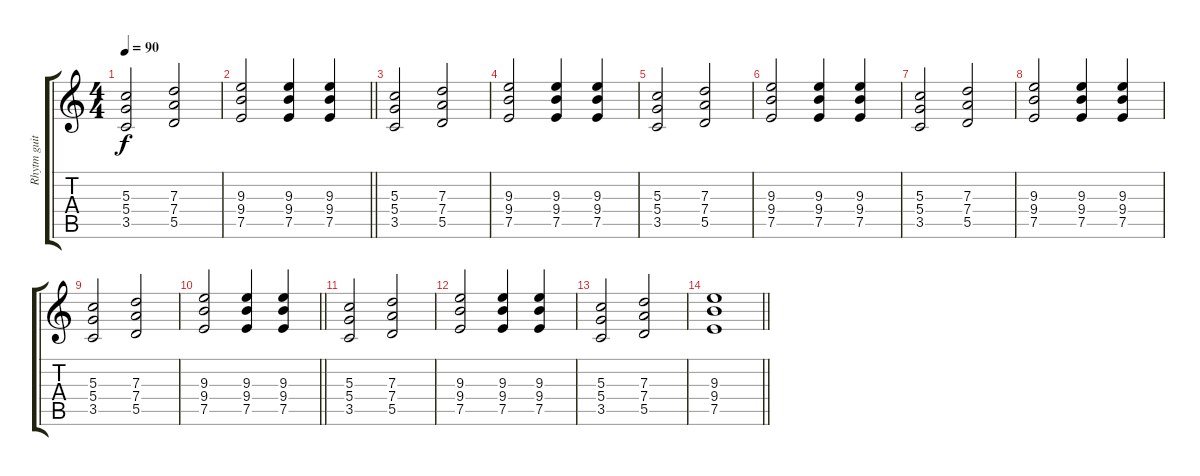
\track ("Rhytm guitar" "Rhytm guit") {instrument distortionguitar}
\staff {score tabs}
\tuning (E4 B3 G3 D3 A2 E2) {hide}
\ts (4 4)
\tempo 90
\clef g2
\ks c
(5.3 5.4 3.5).2{dy f} (7.3 7.4 5.5).2 |
\barLineRight lightlight
(9.3 9.4 7.5).2 (9.3 9.4 7.5).4 (9.3 9.4 7.5).4 |
(5.3 5.4 3.5).2 (7.3 7.4 5.5).2 |
(9.3 9.4 7.5).2 (9.3 9.4 7.5).4 (9.3 9.4 7.5).4 |
(5.3 5.4 3.5).2 (7.3 7.4 5.5).2 |
(9.3 9.4 7.5).2 (9.3 9.4 7.5).4 (9.3 9.4 7.5).4 |
(5.3 5.4 3.5).2 (7.3 7.4 5.5).2 |
(9.3 9.4 7.5).2 (9.3 9.4 7.5).4 (9.3 9.4 7.5).4 |
(5.3 5.4 3.5).2 (7.3 7.4 5.5).2 |
\barLineRight lightlight
(9.3 9.4 7.5).2 (9.3 9.4 7.5).4 (9.3 9.4 7.5).4 |
(5.3 5.4 3.5).2 (7.3 7.4 5.5).2 |
(9.3 9.4 7.5).2 (9.3 9.4 7.5).4 (9.3 9.4 7.5).4 |
(5.3 5.4 3.5).2 (7.3 7.4 5.5).2 |
\barLineRight lightlight
(9.3 9.4 7.5).1
